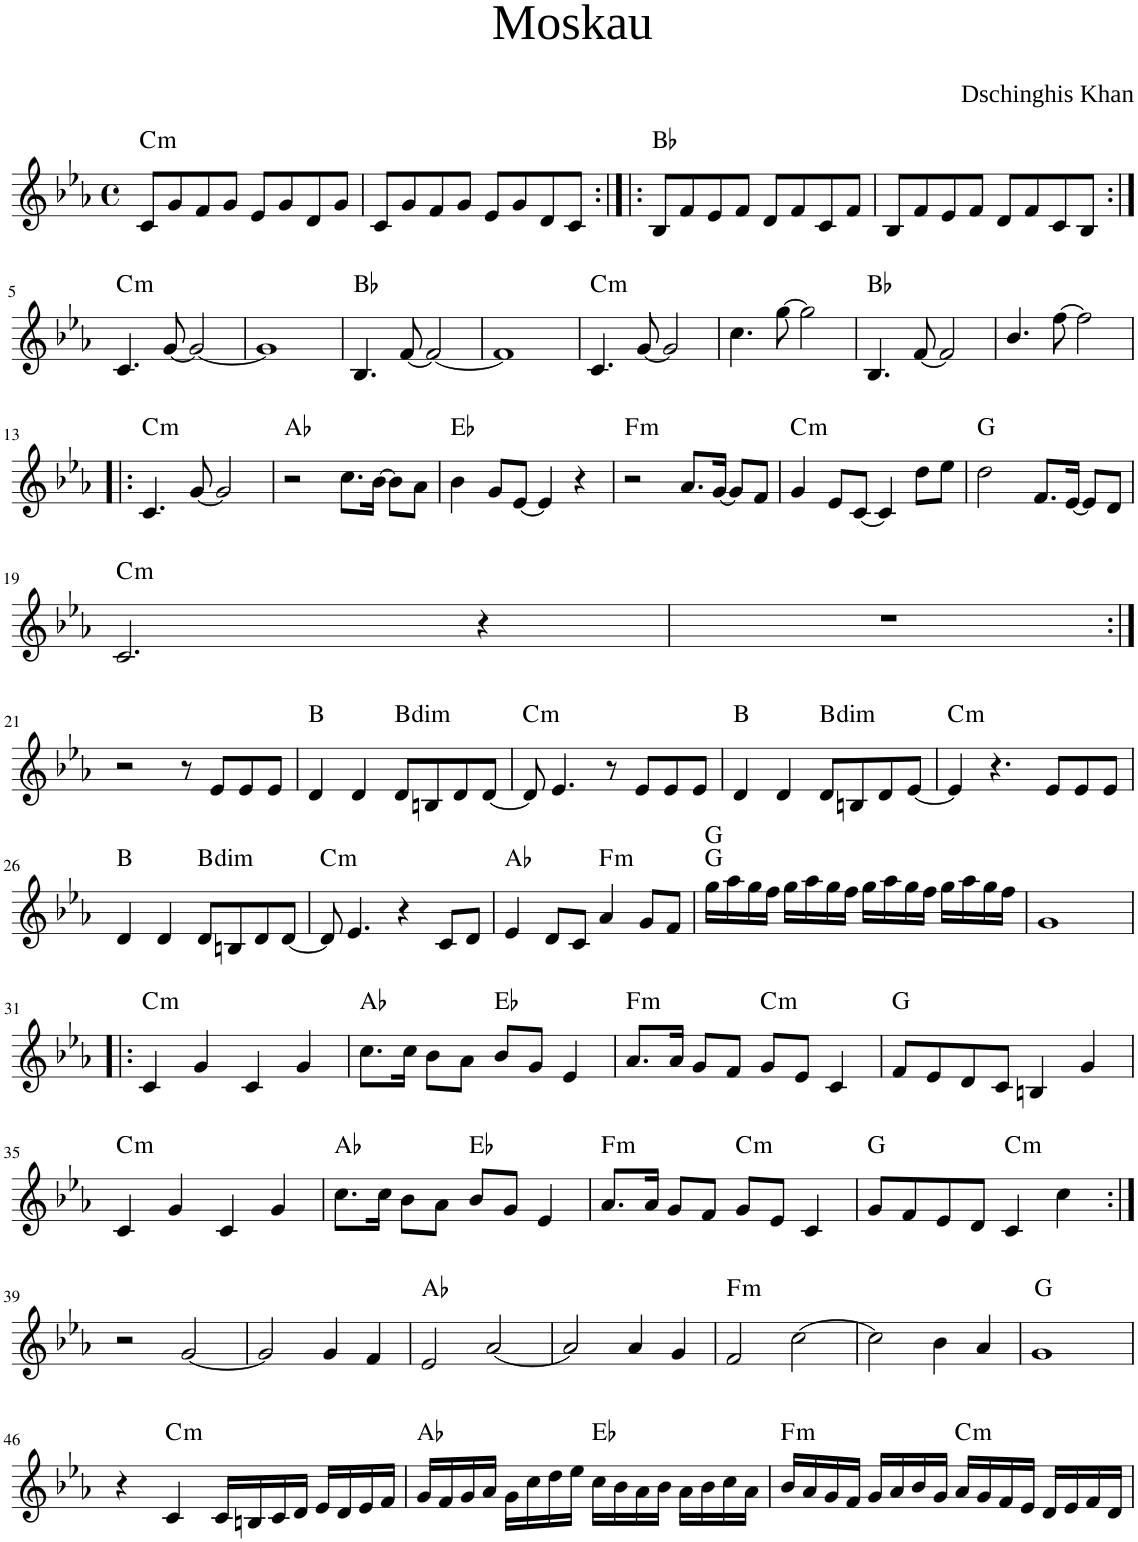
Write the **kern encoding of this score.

**kern	**harte
*part1	*part1
*staff1	*
*I"Piano	*
*I'Pno	*
*clefG2	*
*k[b-e-a-]	*
*M4/4	*
*met(c)	*
=1	=1
!	!LO:H:kt=m
8c/L	C:min
8g/	.
8f/	.
8g/J	.
8e-/L	.
8g/	.
8d/	.
8g/J	.
=2	=2
8c/L	.
8g/	.
8f/	.
8g/J	.
8e-/L	.
8g/	.
8d/	.
8c/J	.
=3:|!|:	=3:|!|:
!	!LO:H:kt=N.C.
8B-/L	N
8f/	.
8e-/	.
8f/J	.
8d/L	.
8f/	.
8c/	.
8f/J	.
=4	=4
8B-/L	.
8f/	.
8e-/	.
8f/J	.
8d/L	.
8f/	.
8c/	.
8B-/J	.
!!LO:LB:g=z
=5:|!	=5:|!
!	!LO:H:kt=m
4.c/	C:min
[8g/	.
2g/_	.
=6	=6
1g]	.
=7	=7
!	!LO:H:kt=N.C.
4.B-/	N
[8f/	.
2f/_	.
=8	=8
1f]	.
=9	=9
!	!LO:H:kt=m
4.c/	C:min
[8g/	.
2g/]	.
=10	=10
4.cc\	.
[8gg\	.
2gg\]	.
=11	=11
!	!LO:H:kt=N.C.
4.B-/	N
[8f/	.
2f/]	.
=12	=12
4.b-/	.
[8ff\	.
2ff\]	.
!!LO:LB:g=z
=13!|:	=13!|:
!	!LO:H:kt=m
4.c/	C:min
[8g/	.
2g/]	.
=14	=14
!	!LO:H:kt=N.C.
2r	N
8.cc\L	.
[16b-\Jk	.
8b-\L]	.
8a-\J	.
=15	=15
!	!LO:H:kt=N.C.
4b-\	N
8g/L	.
[8e-/J	.
4e-/]	.
4r	.
=16	=16
!	!LO:H:kt=m
2r	F:min
8.a-/L	.
[16g/Jk	.
8g/L]	.
8f/J	.
=17	=17
!	!LO:H:kt=m
4g/	C:min
8e-/L	.
[8c/J	.
4c/]	.
8dd\L	.
8ee-\J	.
=18	=18
!	!LO:H:kt=N.C.
2dd\	N
8.f/L	.
[16e-/Jk	.
8e-/L]	.
8d/J	.
!!LO:LB:g=z
=19	=19
!	!LO:H:kt=m
2.c/	C:min
4r	.
=20	=20
1r	.
!!LO:LB:g=z
=21:|!	=21:|!
2r	.
8r	.
8e-/L	.
8e-/	.
8e-/J	.
=22	=22
!	!LO:H:kt=N.C.
4d/	N
4d/	.
!	!LO:H:kt=dim
8d/L	B:dim
8Bn/	.
8d/	.
[8d/J	.
=23	=23
!	!LO:H:kt=m
8d/]	C:min
4.e-/	.
8r	.
8e-/L	.
8e-/	.
8e-/J	.
=24	=24
!	!LO:H:kt=N.C.
4d/	N
4d/	.
!	!LO:H:kt=dim
8d/L	B:dim
8Bn/	.
8d/	.
[8e-/J	.
=25	=25
!	!LO:H:kt=m
4e-/]	C:min
4.r	.
8e-/L	.
8e-/	.
8e-/J	.
!!LO:LB:g=z
=26	=26
!	!LO:H:kt=N.C.
4d/	N
4d/	.
!	!LO:H:kt=dim
8d/L	B:dim
8Bn/	.
8d/	.
[8d/J	.
=27	=27
!	!LO:H:kt=m
8d/]	C:min
4.e-/	.
4r	.
8c/L	.
8d/J	.
=28	=28
!	!LO:H:kt=N.C.
4e-/	N
8d/L	.
8c/J	.
!	!LO:H:kt=m
4a-/	F:min
8g/L	.
8f/J	.
=29	=29
!	!LO:H:n=1:kt=N.C.
!	!LO:H:n=2:kt=N.C.
16gg\LL	N N
16aa-\	.
16gg\	.
16ff\JJ	.
16gg\LL	.
16aa-\	.
16gg\	.
16ff\JJ	.
16gg\LL	.
16aa-\	.
16gg\	.
16ff\JJ	.
16gg\LL	.
16aa-\	.
16gg\	.
16ff\JJ	.
=30	=30
1g	.
!!LO:LB:g=z
=31!|:	=31!|:
!	!LO:H:kt=m
4c/	C:min
4g/	.
4c/	.
4g/	.
=32	=32
!	!LO:H:kt=N.C.
8.cc\L	N
16cc\Jk	.
8b-\L	.
8a-\J	.
!	!LO:H:kt=N.C.
8b-/L	N
8g/J	.
4e-/	.
=33	=33
!	!LO:H:kt=m
8.a-/L	F:min
16a-/Jk	.
8g/L	.
8f/J	.
!	!LO:H:kt=m
8g/L	C:min
8e-/J	.
4c/	.
=34	=34
!	!LO:H:kt=N.C.
8f/L	N
8e-/	.
8d/	.
8c/J	.
4Bn/	.
4g/	.
!!LO:LB:g=z
=35	=35
!	!LO:H:kt=m
4c/	C:min
4g/	.
4c/	.
4g/	.
=36	=36
!	!LO:H:kt=N.C.
8.cc\L	N
16cc\Jk	.
8b-\L	.
8a-\J	.
!	!LO:H:kt=N.C.
8b-/L	N
8g/J	.
4e-/	.
=37	=37
!	!LO:H:kt=m
8.a-/L	F:min
16a-/Jk	.
8g/L	.
8f/J	.
!	!LO:H:kt=m
8g/L	C:min
8e-/J	.
4c/	.
=38	=38
!	!LO:H:kt=N.C.
8g/L	N
8f/	.
8e-/	.
8d/J	.
!	!LO:H:kt=m
4c/	C:min
4cc\	.
!!LO:LB:g=z
=39:|!	=39:|!
2r	.
[2g/	.
=40	=40
2g/]	.
4g/	.
4f/	.
=41	=41
!	!LO:H:kt=N.C.
2e-/	N
[2a-/	.
=42	=42
2a-/]	.
4a-/	.
4g/	.
=43	=43
!	!LO:H:kt=m
2f/	F:min
[2cc\	.
=44	=44
2cc\]	.
4b-\	.
4a-/	.
=45	=45
!	!LO:H:kt=N.C.
1g	N
!!LO:LB:g=z
=46	=46
4r	.
!	!LO:H:kt=m
4c/	C:min
16c/LL	.
16Bn/	.
16c/	.
16d/JJ	.
16e-/LL	.
16d/	.
16e-/	.
16f/JJ	.
=47	=47
!	!LO:H:kt=N.C.
16g/LL	N
16f/	.
16g/	.
16a-/JJ	.
16g\LL	.
16cc\	.
16dd\	.
16ee-\JJ	.
!	!LO:H:kt=N.C.
16cc\LL	N
16b-\	.
16a-\	.
16b-\JJ	.
16a-\LL	.
16b-\	.
16cc\	.
16a-\JJ	.
=48	=48
!	!LO:H:kt=m
16b-/LL	F:min
16a-/	.
16g/	.
16f/JJ	.
16g/LL	.
16a-/	.
16b-/	.
16g/JJ	.
!	!LO:H:kt=m
16a-/LL	C:min
16g/	.
16f/	.
16e-/JJ	.
16d/LL	.
16e-/	.
16f/	.
16d/JJ	.
=	=
*-	*-
